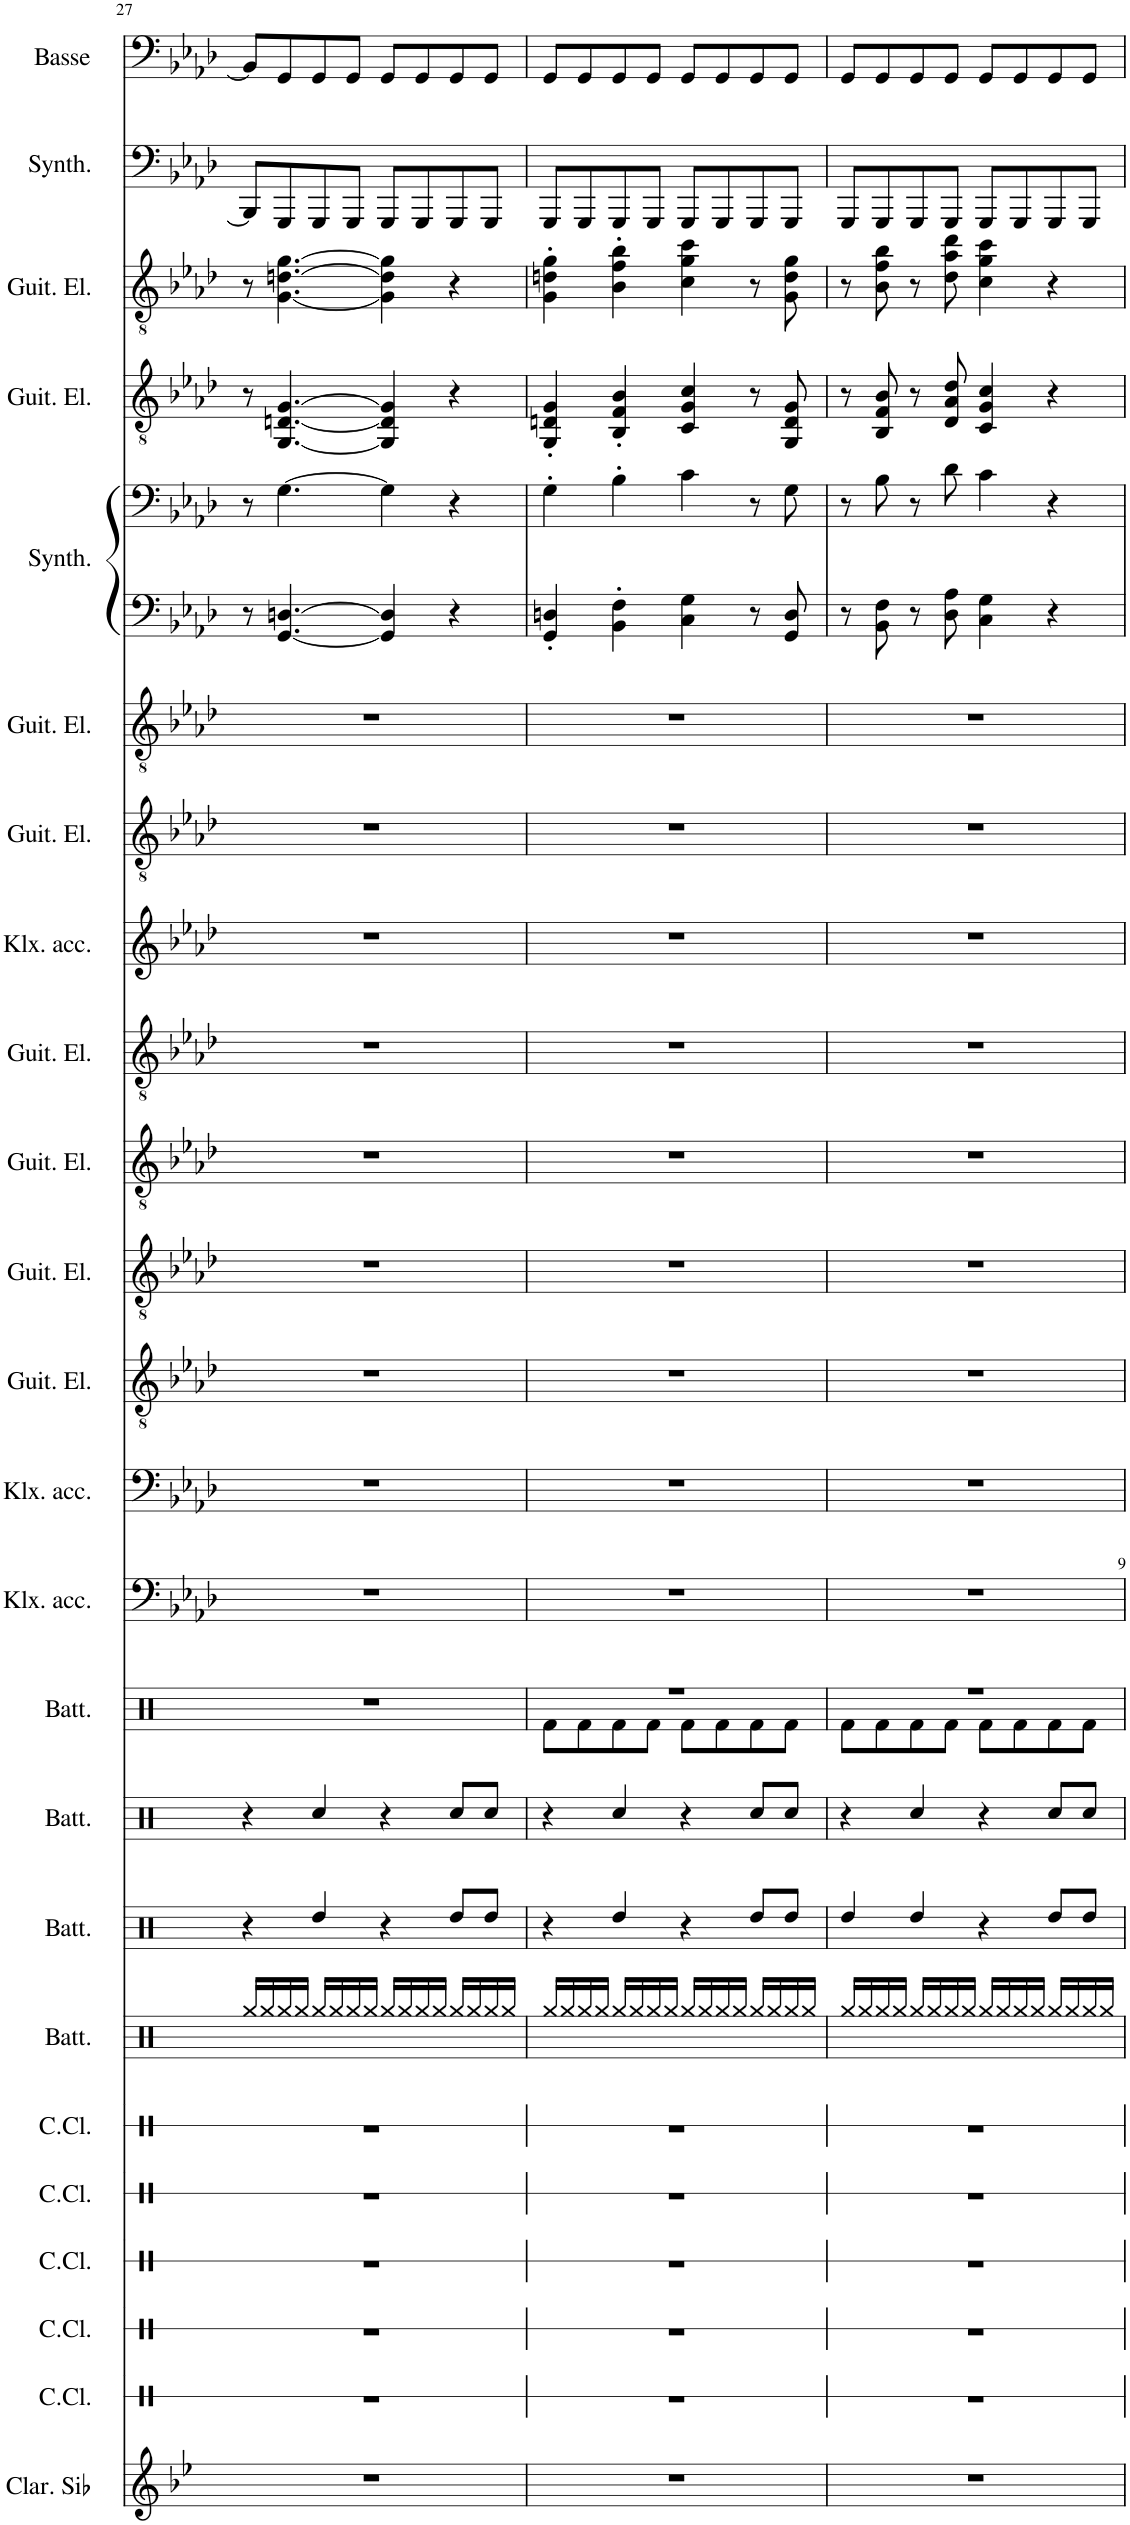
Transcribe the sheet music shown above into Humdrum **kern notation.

**kern	**kern	**kern	**kern	**kern	**kern	**kern	**kern	**kern	**kern	**kern	**kern	**kern	**kern	**kern	**kern	**kern	**kern	**kern	**kern	**kern	**kern	**kern	**kern	**kern
*part24	*part23	*part22	*part21	*part20	*part19	*part18	*part17	*part16	*part15	*part14	*part13	*part12	*part11	*part10	*part9	*part8	*part7	*part6	*part5	*part5	*part4	*part3	*part2	*part1
*staff25	*staff24	*staff23	*staff22	*staff21	*staff20	*staff19	*staff18	*staff17	*staff16	*staff15	*staff14	*staff13	*staff12	*staff11	*staff10	*staff9	*staff8	*staff7	*staff6	*staff5	*staff4	*staff3	*staff2	*staff1
*I"Clarinette en Sib	*I"Caisse claire	*I"Caisse claire	*I"Caisse claire	*I"Caisse claire	*I"Caisse claire	*I"Batterie	*I"Batterie	*I"Batterie	*I"Batterie	*I"Klaxon accordés.	*I"Klaxon accordés.	*I"Guitare électrique	*I"Guitare électrique	*I"Guitare électrique	*I"Guitare électrique	*I"Klaxon accordés.	*I"Guitare électrique	*I"Guitare électrique	*I"Synthétiseur de triangles	*	*I"Guitare électrique	*I"Guitare électrique	*I"Synthétiseur d'effets	*I"Basse acoustique
*I'Clar. Sib	*I'C.Cl.	*I'C.Cl.	*I'C.Cl.	*I'C.Cl.	*I'C.Cl.	*I'Batt.	*I'Batt.	*I'Batt.	*I'Batt.	*I'Klx. acc.	*I'Klx. acc.	*I'Guit. El.	*I'Guit. El.	*I'Guit. El.	*I'Guit. El.	*I'Klx. acc.	*I'Guit. El.	*I'Guit. El.	*I'Synth.	*	*I'Guit. El.	*I'Guit. El.	*I'Synth.	*I'Basse
!!LO:PB:g=z
*clefG2	*clefX	*clefX	*clefX	*clefX	*clefX	*clefX	*clefX	*clefX	*clefX	*clefF4	*clefF4	*clefGv2	*clefGv2	*clefGv2	*clefGv2	*clefG2	*clefGv2	*clefGv2	*clefF4	*clefF4	*clefGv2	*clefGv2	*clefF4	*clefF4
*Trd1c2	*	*	*	*	*	*	*	*	*	*	*	*	*	*	*	*	*	*	*	*	*	*	*	*Trd7c12
*k[b-e-]	*k[b-e-a-d-]	*k[b-e-a-d-]	*k[b-e-a-d-]	*k[b-e-a-d-]	*k[b-e-a-d-]	*k[]	*k[]	*k[]	*k[]	*k[b-e-a-d-]	*k[b-e-a-d-]	*k[b-e-a-d-]	*k[b-e-a-d-]	*k[b-e-a-d-]	*k[b-e-a-d-]	*k[b-e-a-d-]	*k[b-e-a-d-]	*k[b-e-a-d-]	*k[b-e-a-d-]	*k[b-e-a-d-]	*k[b-e-a-d-]	*k[b-e-a-d-]	*k[b-e-a-d-]	*k[b-e-a-d-]
*M4/4	*M4/4	*M4/4	*M4/4	*M4/4	*M4/4	*M4/4	*M4/4	*M4/4	*M4/4	*M4/4	*M4/4	*M4/4	*M4/4	*M4/4	*M4/4	*M4/4	*M4/4	*M4/4	*M4/4	*M4/4	*M4/4	*M4/4	*M4/4	*M4/4
=27	=27	=27	=27	=27	=27	=27	=27	=27	=27	=27	=27	=27	=27	=27	=27	=27	=27	=27	=27	=27	=27	=27	=27	=27
1r	1r	1r	1r	1r	1r	16Rgg/LL	4r	4r	1r	1r	1r	1r	1r	1r	1r	1r	1r	1r	8r	8r	8r	8r	8BBB-/L]	8BB-/L]
.	.	.	.	.	.	16Rgg/	.	.	.	.	.	.	.	.	.	.	.	.	.	.	.	.	.	.
.	.	.	.	.	.	16Rgg/	.	.	.	.	.	.	.	.	.	.	.	.	[4.GG/ [4.Dn/	[4.G\	[4.GG/ [4.Dn/ [4.G/	[4.G\ [4.dn\ [4.g\	8GGG/	8GG/
.	.	.	.	.	.	16Rgg/JJ	.	.	.	.	.	.	.	.	.	.	.	.	.	.	.	.	.	.
.	.	.	.	.	.	16Rgg/LL	4Rdd/	4Rcc/	.	.	.	.	.	.	.	.	.	.	.	.	.	.	8GGG/	8GG/
.	.	.	.	.	.	16Rgg/	.	.	.	.	.	.	.	.	.	.	.	.	.	.	.	.	.	.
.	.	.	.	.	.	16Rgg/	.	.	.	.	.	.	.	.	.	.	.	.	.	.	.	.	8GGG/J	8GG/J
.	.	.	.	.	.	16Rgg/JJ	.	.	.	.	.	.	.	.	.	.	.	.	.	.	.	.	.	.
.	.	.	.	.	.	16Rgg/LL	4r	4r	.	.	.	.	.	.	.	.	.	.	4GG/] 4D/]	4G\]	4GG/] 4D/] 4G/]	4G\] 4d\] 4g\]	8GGG/L	8GG/L
.	.	.	.	.	.	16Rgg/	.	.	.	.	.	.	.	.	.	.	.	.	.	.	.	.	.	.
.	.	.	.	.	.	16Rgg/	.	.	.	.	.	.	.	.	.	.	.	.	.	.	.	.	8GGG/	8GG/
.	.	.	.	.	.	16Rgg/JJ	.	.	.	.	.	.	.	.	.	.	.	.	.	.	.	.	.	.
.	.	.	.	.	.	16Rgg/LL	8Rdd/L	8Rcc/L	.	.	.	.	.	.	.	.	.	.	4r	4r	4r	4r	8GGG/	8GG/
.	.	.	.	.	.	16Rgg/	.	.	.	.	.	.	.	.	.	.	.	.	.	.	.	.	.	.
.	.	.	.	.	.	16Rgg/	8Rdd/J	8Rcc/J	.	.	.	.	.	.	.	.	.	.	.	.	.	.	8GGG/J	8GG/J
.	.	.	.	.	.	16Rgg/JJ	.	.	.	.	.	.	.	.	.	.	.	.	.	.	.	.	.	.
=28	=28	=28	=28	=28	=28	=28	=28	=28	=28	=28	=28	=28	=28	=28	=28	=28	=28	=28	=28	=28	=28	=28	=28	=28
*	*	*	*	*	*	*	*	*	*^	*	*	*	*	*	*	*	*	*	*	*	*	*	*	*
1r	1r	1r	1r	1r	1r	16Rgg/LL	4r	4r	1r	8Rf\L	1r	1r	1r	1r	1r	1r	1r	1r	1r	4GG/' 4Dn/'	4G'\	4GG/' 4Dn/' 4G/'	4G\' 4dn\' 4g\'	8GGG/L	8GG/L
.	.	.	.	.	.	16Rgg/	.	.	.	.	.	.	.	.	.	.	.	.	.	.	.	.	.	.	.
.	.	.	.	.	.	16Rgg/	.	.	.	8Rf\	.	.	.	.	.	.	.	.	.	.	.	.	.	8GGG/	8GG/
.	.	.	.	.	.	16Rgg/JJ	.	.	.	.	.	.	.	.	.	.	.	.	.	.	.	.	.	.	.
.	.	.	.	.	.	16Rgg/LL	4Rdd/	4Rcc/	.	8Rf\	.	.	.	.	.	.	.	.	.	4BB-\' 4F\'	4B-'\	4BB-/' 4F/' 4B-/'	4B-\' 4f\' 4b-\'	8GGG/	8GG/
.	.	.	.	.	.	16Rgg/	.	.	.	.	.	.	.	.	.	.	.	.	.	.	.	.	.	.	.
.	.	.	.	.	.	16Rgg/	.	.	.	8Rf\J	.	.	.	.	.	.	.	.	.	.	.	.	.	8GGG/J	8GG/J
.	.	.	.	.	.	16Rgg/JJ	.	.	.	.	.	.	.	.	.	.	.	.	.	.	.	.	.	.	.
.	.	.	.	.	.	16Rgg/LL	4r	4r	.	8Rf\L	.	.	.	.	.	.	.	.	.	4C\ 4G\	4c\	4C/ 4G/ 4c/	4c\ 4g\ 4cc\	8GGG/L	8GG/L
.	.	.	.	.	.	16Rgg/	.	.	.	.	.	.	.	.	.	.	.	.	.	.	.	.	.	.	.
.	.	.	.	.	.	16Rgg/	.	.	.	8Rf\	.	.	.	.	.	.	.	.	.	.	.	.	.	8GGG/	8GG/
.	.	.	.	.	.	16Rgg/JJ	.	.	.	.	.	.	.	.	.	.	.	.	.	.	.	.	.	.	.
.	.	.	.	.	.	16Rgg/LL	8Rdd/L	8Rcc/L	.	8Rf\	.	.	.	.	.	.	.	.	.	8r	8r	8r	8r	8GGG/	8GG/
.	.	.	.	.	.	16Rgg/	.	.	.	.	.	.	.	.	.	.	.	.	.	.	.	.	.	.	.
.	.	.	.	.	.	16Rgg/	8Rdd/J	8Rcc/J	.	8Rf\J	.	.	.	.	.	.	.	.	.	8GG/ 8D/	8G\	8GG/ 8D/ 8G/	8G\ 8d\ 8g\	8GGG/J	8GG/J
.	.	.	.	.	.	16Rgg/JJ	.	.	.	.	.	.	.	.	.	.	.	.	.	.	.	.	.	.	.
=29	=29	=29	=29	=29	=29	=29	=29	=29	=29	=29	=29	=29	=29	=29	=29	=29	=29	=29	=29	=29	=29	=29	=29	=29	=29
1r	1r	1r	1r	1r	1r	16Rgg/LL	4Rdd/	4r	1r	8Rf\L	1r	1r	1r	1r	1r	1r	1r	1r	1r	8r	8r	8r	8r	8GGG/L	8GG/L
.	.	.	.	.	.	16Rgg/	.	.	.	.	.	.	.	.	.	.	.	.	.	.	.	.	.	.	.
.	.	.	.	.	.	16Rgg/	.	.	.	8Rf\	.	.	.	.	.	.	.	.	.	8BB-\ 8F\	8B-\	8BB-/ 8F/ 8B-/	8B-\ 8f\ 8b-\	8GGG/	8GG/
.	.	.	.	.	.	16Rgg/JJ	.	.	.	.	.	.	.	.	.	.	.	.	.	.	.	.	.	.	.
.	.	.	.	.	.	16Rgg/LL	4Rdd/	4Rcc/	.	8Rf\	.	.	.	.	.	.	.	.	.	8r	8r	8r	8r	8GGG/	8GG/
.	.	.	.	.	.	16Rgg/	.	.	.	.	.	.	.	.	.	.	.	.	.	.	.	.	.	.	.
.	.	.	.	.	.	16Rgg/	.	.	.	8Rf\J	.	.	.	.	.	.	.	.	.	8D-\ 8A-\	8d-\	8D-/ 8A-/ 8d-/	8d-\ 8a-\ 8dd-\	8GGG/J	8GG/J
.	.	.	.	.	.	16Rgg/JJ	.	.	.	.	.	.	.	.	.	.	.	.	.	.	.	.	.	.	.
.	.	.	.	.	.	16Rgg/LL	4r	4r	.	8Rf\L	.	.	.	.	.	.	.	.	.	4C\ 4G\	4c\	4C/ 4G/ 4c/	4c\ 4g\ 4cc\	8GGG/L	8GG/L
.	.	.	.	.	.	16Rgg/	.	.	.	.	.	.	.	.	.	.	.	.	.	.	.	.	.	.	.
.	.	.	.	.	.	16Rgg/	.	.	.	8Rf\	.	.	.	.	.	.	.	.	.	.	.	.	.	8GGG/	8GG/
.	.	.	.	.	.	16Rgg/JJ	.	.	.	.	.	.	.	.	.	.	.	.	.	.	.	.	.	.	.
.	.	.	.	.	.	16Rgg/LL	8Rdd/L	8Rcc/L	.	8Rf\	.	.	.	.	.	.	.	.	.	4r	4r	4r	4r	8GGG/	8GG/
.	.	.	.	.	.	16Rgg/	.	.	.	.	.	.	.	.	.	.	.	.	.	.	.	.	.	.	.
.	.	.	.	.	.	16Rgg/	8Rdd/J	8Rcc/J	.	8Rf\J	.	.	.	.	.	.	.	.	.	.	.	.	.	8GGG/J	8GG/J
.	.	.	.	.	.	16Rgg/JJ	.	.	.	.	.	.	.	.	.	.	.	.	.	.	.	.	.	.	.
*	*	*	*	*	*	*	*	*	*v	*v	*	*	*	*	*	*	*	*	*	*	*	*	*	*	*
=	=	=	=	=	=	=	=	=	=	=	=	=	=	=	=	=	=	=	=	=	=	=	=	=
*-	*-	*-	*-	*-	*-	*-	*-	*-	*-	*-	*-	*-	*-	*-	*-	*-	*-	*-	*-	*-	*-	*-	*-	*-
